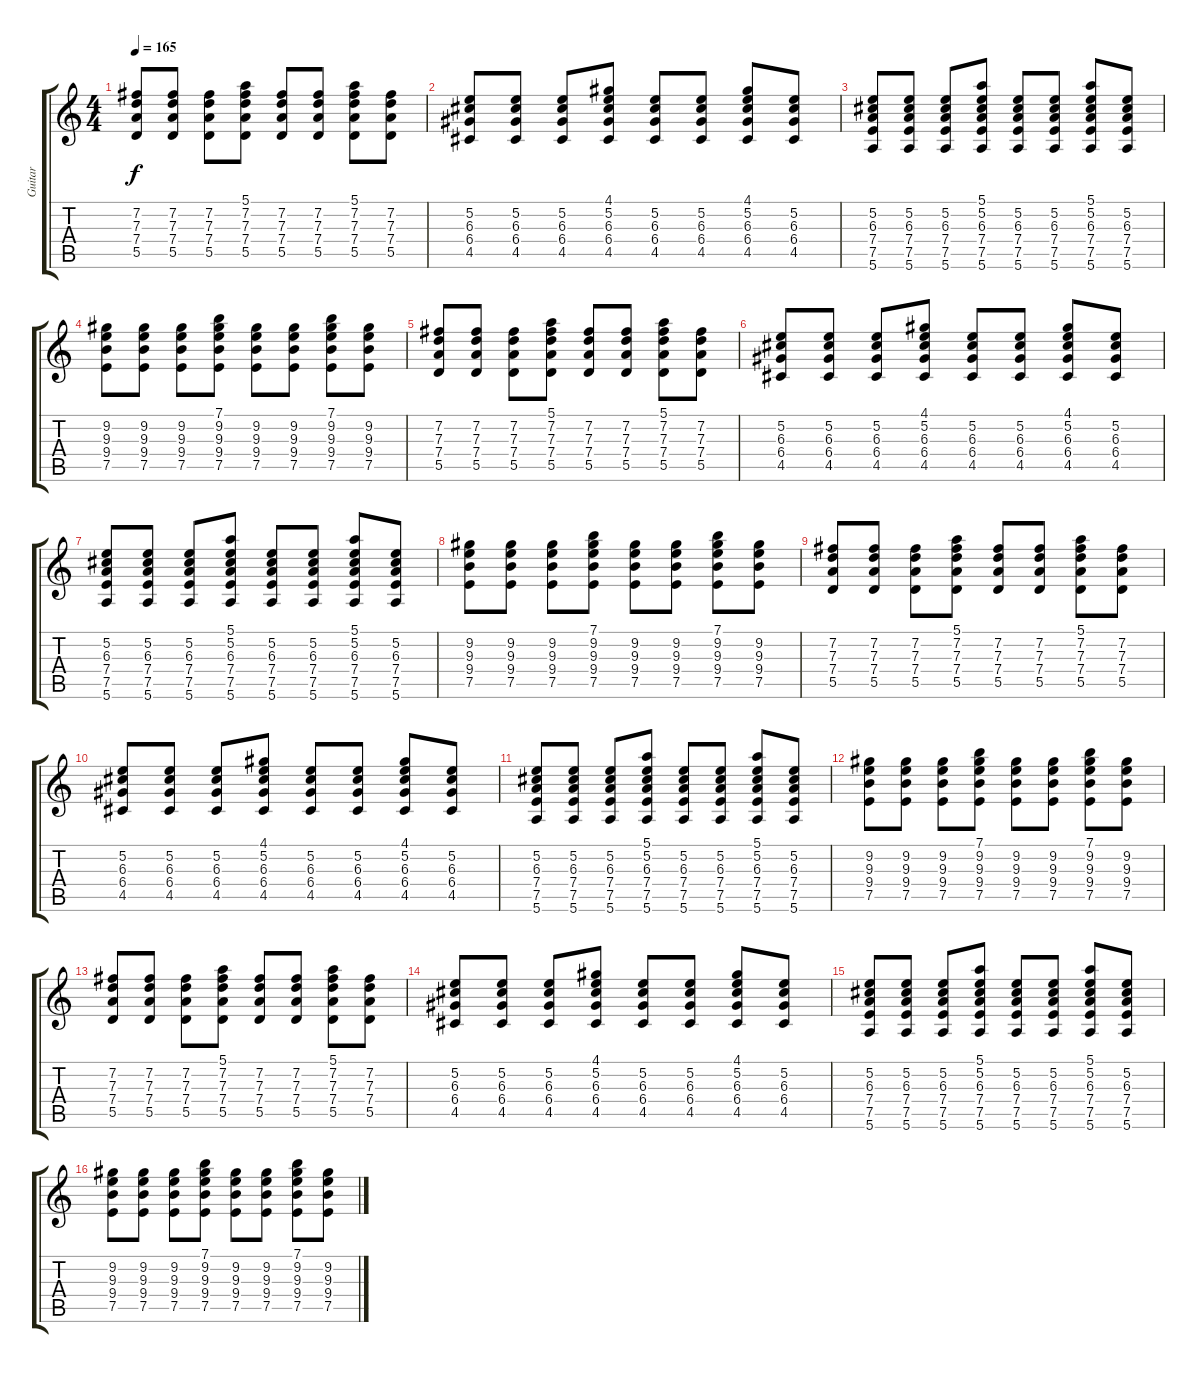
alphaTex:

\track ("Guitar" "Guitar") {instrument electricguitarclean}
\staff {score tabs}
\tuning (E4 B3 G3 D3 A2 E2) {hide}
\ts (4 4)
\tempo 165
\clef g2
\ks c
(7.2 7.3 7.4 5.5).8{dy f} (7.2 7.3 7.4 5.5).8 (7.2 7.3 7.4 5.5).8 (5.1 7.2 7.3 7.4 5.5).8 (7.2 7.3 7.4 5.5).8 (7.2 7.3 7.4 5.5).8 (5.1 7.2 7.3 7.4 5.5).8 (7.2 7.3 7.4 5.5).8 |
(5.2 6.3 6.4 4.5).8 (5.2 6.3 6.4 4.5).8 (5.2 6.3 6.4 4.5).8 (4.1 5.2 6.3 6.4 4.5).8 (5.2 6.3 6.4 4.5).8 (5.2 6.3 6.4 4.5).8 (4.1 5.2 6.3 6.4 4.5).8 (5.2 6.3 6.4 4.5).8 |
(5.2 6.3 7.4 7.5 5.6).8 (5.2 6.3 7.4 7.5 5.6).8 (5.2 6.3 7.4 7.5 5.6).8 (5.1 5.2 6.3 7.4 7.5 5.6).8 (5.2 6.3 7.4 7.5 5.6).8 (5.2 6.3 7.4 7.5 5.6).8 (5.1 5.2 6.3 7.4 7.5 5.6).8 (5.2 6.3 7.4 7.5 5.6).8 |
(9.2 9.3 9.4 7.5).8 (9.2 9.3 9.4 7.5).8 (9.2 9.3 9.4 7.5).8 (7.1 9.2 9.3 9.4 7.5).8 (9.2 9.3 9.4 7.5).8 (9.2 9.3 9.4 7.5).8 (7.1 9.2 9.3 9.4 7.5).8 (9.2 9.3 9.4 7.5).8 |
(7.2 7.3 7.4 5.5).8 (7.2 7.3 7.4 5.5).8 (7.2 7.3 7.4 5.5).8 (5.1 7.2 7.3 7.4 5.5).8 (7.2 7.3 7.4 5.5).8 (7.2 7.3 7.4 5.5).8 (5.1 7.2 7.3 7.4 5.5).8 (7.2 7.3 7.4 5.5).8 |
(5.2 6.3 6.4 4.5).8 (5.2 6.3 6.4 4.5).8 (5.2 6.3 6.4 4.5).8 (4.1 5.2 6.3 6.4 4.5).8 (5.2 6.3 6.4 4.5).8 (5.2 6.3 6.4 4.5).8 (4.1 5.2 6.3 6.4 4.5).8 (5.2 6.3 6.4 4.5).8 |
(5.2 6.3 7.4 7.5 5.6).8 (5.2 6.3 7.4 7.5 5.6).8 (5.2 6.3 7.4 7.5 5.6).8 (5.1 5.2 6.3 7.4 7.5 5.6).8 (5.2 6.3 7.4 7.5 5.6).8 (5.2 6.3 7.4 7.5 5.6).8 (5.1 5.2 6.3 7.4 7.5 5.6).8 (5.2 6.3 7.4 7.5 5.6).8 |
(9.2 9.3 9.4 7.5).8 (9.2 9.3 9.4 7.5).8 (9.2 9.3 9.4 7.5).8 (7.1 9.2 9.3 9.4 7.5).8 (9.2 9.3 9.4 7.5).8 (9.2 9.3 9.4 7.5).8 (7.1 9.2 9.3 9.4 7.5).8 (9.2 9.3 9.4 7.5).8 |
(7.2 7.3 7.4 5.5).8 (7.2 7.3 7.4 5.5).8 (7.2 7.3 7.4 5.5).8 (5.1 7.2 7.3 7.4 5.5).8 (7.2 7.3 7.4 5.5).8 (7.2 7.3 7.4 5.5).8 (5.1 7.2 7.3 7.4 5.5).8 (7.2 7.3 7.4 5.5).8 |
(5.2 6.3 6.4 4.5).8 (5.2 6.3 6.4 4.5).8 (5.2 6.3 6.4 4.5).8 (4.1 5.2 6.3 6.4 4.5).8 (5.2 6.3 6.4 4.5).8 (5.2 6.3 6.4 4.5).8 (4.1 5.2 6.3 6.4 4.5).8 (5.2 6.3 6.4 4.5).8 |
(5.2 6.3 7.4 7.5 5.6).8 (5.2 6.3 7.4 7.5 5.6).8 (5.2 6.3 7.4 7.5 5.6).8 (5.1 5.2 6.3 7.4 7.5 5.6).8 (5.2 6.3 7.4 7.5 5.6).8 (5.2 6.3 7.4 7.5 5.6).8 (5.1 5.2 6.3 7.4 7.5 5.6).8 (5.2 6.3 7.4 7.5 5.6).8 |
(9.2 9.3 9.4 7.5).8 (9.2 9.3 9.4 7.5).8 (9.2 9.3 9.4 7.5).8 (7.1 9.2 9.3 9.4 7.5).8 (9.2 9.3 9.4 7.5).8 (9.2 9.3 9.4 7.5).8 (7.1 9.2 9.3 9.4 7.5).8 (9.2 9.3 9.4 7.5).8 |
(7.2 7.3 7.4 5.5).8 (7.2 7.3 7.4 5.5).8 (7.2 7.3 7.4 5.5).8 (5.1 7.2 7.3 7.4 5.5).8 (7.2 7.3 7.4 5.5).8 (7.2 7.3 7.4 5.5).8 (5.1 7.2 7.3 7.4 5.5).8 (7.2 7.3 7.4 5.5).8 |
(5.2 6.3 6.4 4.5).8 (5.2 6.3 6.4 4.5).8 (5.2 6.3 6.4 4.5).8 (4.1 5.2 6.3 6.4 4.5).8 (5.2 6.3 6.4 4.5).8 (5.2 6.3 6.4 4.5).8 (4.1 5.2 6.3 6.4 4.5).8 (5.2 6.3 6.4 4.5).8 |
(5.2 6.3 7.4 7.5 5.6).8 (5.2 6.3 7.4 7.5 5.6).8 (5.2 6.3 7.4 7.5 5.6).8 (5.1 5.2 6.3 7.4 7.5 5.6).8 (5.2 6.3 7.4 7.5 5.6).8 (5.2 6.3 7.4 7.5 5.6).8 (5.1 5.2 6.3 7.4 7.5 5.6).8 (5.2 6.3 7.4 7.5 5.6).8 |
(9.2 9.3 9.4 7.5).8 (9.2 9.3 9.4 7.5).8 (9.2 9.3 9.4 7.5).8 (7.1 9.2 9.3 9.4 7.5).8 (9.2 9.3 9.4 7.5).8 (9.2 9.3 9.4 7.5).8 (7.1 9.2 9.3 9.4 7.5).8 (9.2 9.3 9.4 7.5).8
